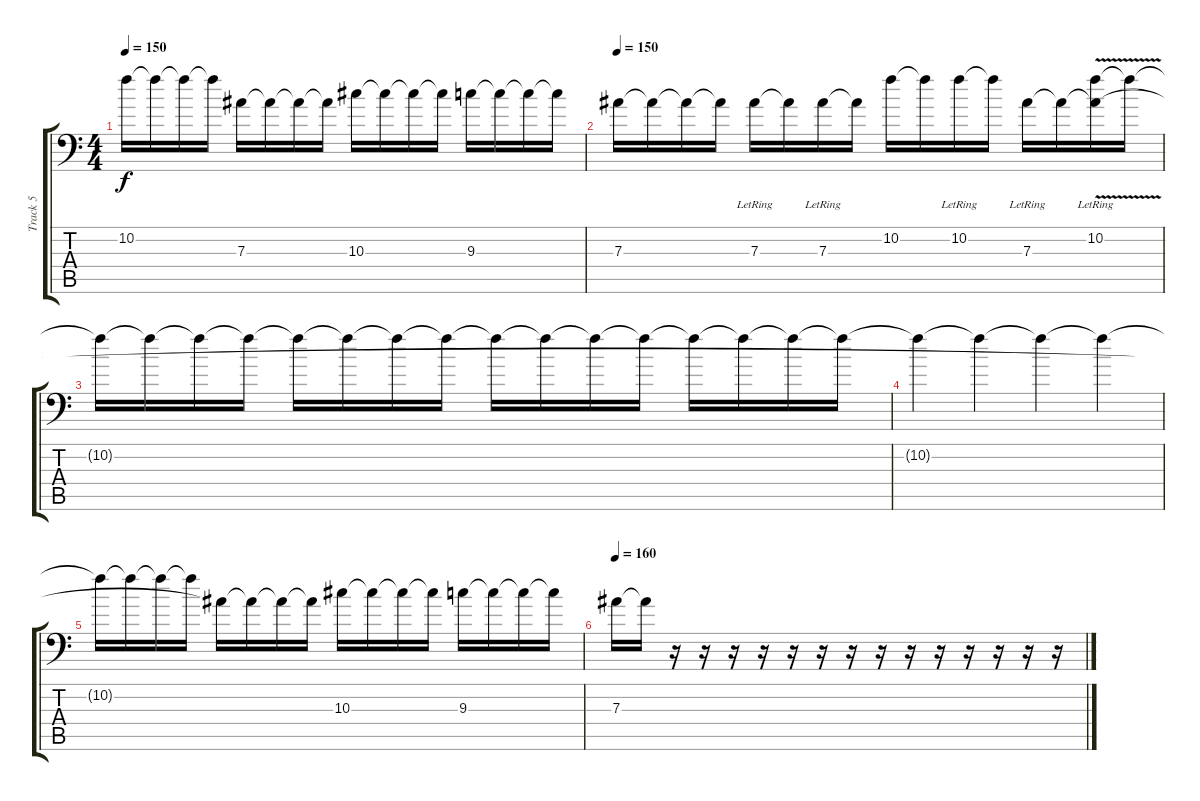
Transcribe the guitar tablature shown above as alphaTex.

\track ("Track 5" "Track 5") {instrument overdrivenguitar}
\staff {score tabs}
\tuning (C4 G3 Eb3 Bb2 F2 Bb1) {hide}
\ts (4 4)
\tempo 150
\clef f4
\ks c
10.2{t}.16{dy f} 10.2{t}.16 10.2{t}.16 10.2{t}.16 7.3{t}.16 7.3{t}.16 7.3{t}.16 7.3{t}.16 10.3.16 10.3{t}.16 10.3{t}.16 10.3{t}.16 9.3.16 9.3{t}.16 9.3{t}.16 9.3{t}.16 |
\tempo 150
7.3.16 7.3{t}.16 7.3{t}.16 7.3{t}.16 7.3{lr}.16 7.3{t}.16 7.3{lr}.16 7.3{t}.16 10.2.16 10.2{t}.16 10.2{lr}.16 10.2{t}.16 7.3{lr}.16 7.3{t}.16 (10.2{v lr} 7.3{t}).16 10.2{t}.16 |
10.2{t}.16 10.2{t}.16 10.2{t}.16 10.2{t}.16 10.2{t}.16 10.2{t}.16 10.2{t}.16 10.2{t}.16 10.2{t}.16 10.2{t}.16 10.2{t}.16 10.2{t}.16 10.2{t}.16 10.2{t}.16 10.2{t}.16 10.2{t}.16 |
10.2{t}.4 10.2{t}.4 10.2{t}.4 10.2{t}.4 |
10.2{t}.16 10.2{t}.16 10.2{t}.16 10.2{t}.16 7.3{t}.16 7.3{t}.16 7.3{t}.16 7.3{t}.16 10.3.16 10.3{t}.16 10.3{t}.16 10.3{t}.16 9.3.16 9.3{t}.16 9.3{t}.16 9.3{t}.16 |
\tempo 160
7.3.16 7.3{t}.16 r.16 r.16 r.16 r.16 r.16 r.16 r.16 r.16 r.16 r.16 r.16 r.16 r.16 r.16
